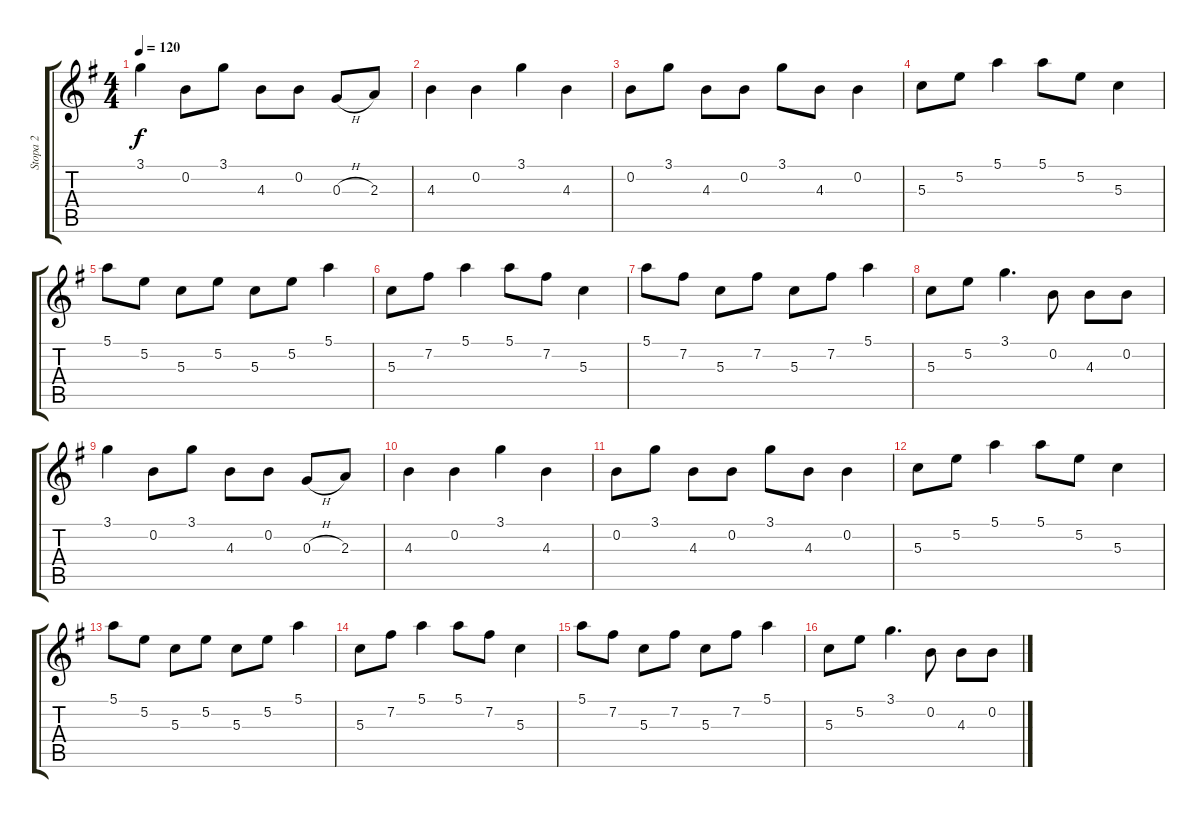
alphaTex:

\track ("Stopa 2" "Stopa 2") {instrument acousticguitarsteel}
\staff {score tabs}
\tuning (E4 B3 G3 D3 A2 E2) {hide}
\ts (4 4)
\tempo 120
\clef g2
\ks g
3.1.4{dy f} 0.2.8 3.1.8 4.3.8 0.2.8 0.3{h}.8 2.3.8 |
4.3.4 0.2.4 3.1.4 4.3.4 |
0.2.8 3.1.8 4.3.8 0.2.8 3.1.8 4.3.8 0.2.4 |
5.3.8 5.2.8 5.1.4 5.1.8 5.2.8 5.3.4 |
5.1.8 5.2.8 5.3.8 5.2.8 5.3.8 5.2.8 5.1.4 |
5.3.8 7.2.8 5.1.4 5.1.8 7.2.8 5.3.4 |
5.1.8 7.2.8 5.3.8 7.2.8 5.3.8 7.2.8 5.1.4 |
5.3.8 5.2.8 3.1.4{d} 0.2.8 4.3.8 0.2.8 |
3.1.4 0.2.8 3.1.8 4.3.8 0.2.8 0.3{h}.8 2.3.8 |
4.3.4 0.2.4 3.1.4 4.3.4 |
0.2.8 3.1.8 4.3.8 0.2.8 3.1.8 4.3.8 0.2.4 |
5.3.8 5.2.8 5.1.4 5.1.8 5.2.8 5.3.4 |
5.1.8 5.2.8 5.3.8 5.2.8 5.3.8 5.2.8 5.1.4 |
5.3.8 7.2.8 5.1.4 5.1.8 7.2.8 5.3.4 |
5.1.8 7.2.8 5.3.8 7.2.8 5.3.8 7.2.8 5.1.4 |
5.3.8 5.2.8 3.1.4{d} 0.2.8 4.3.8 0.2.8
